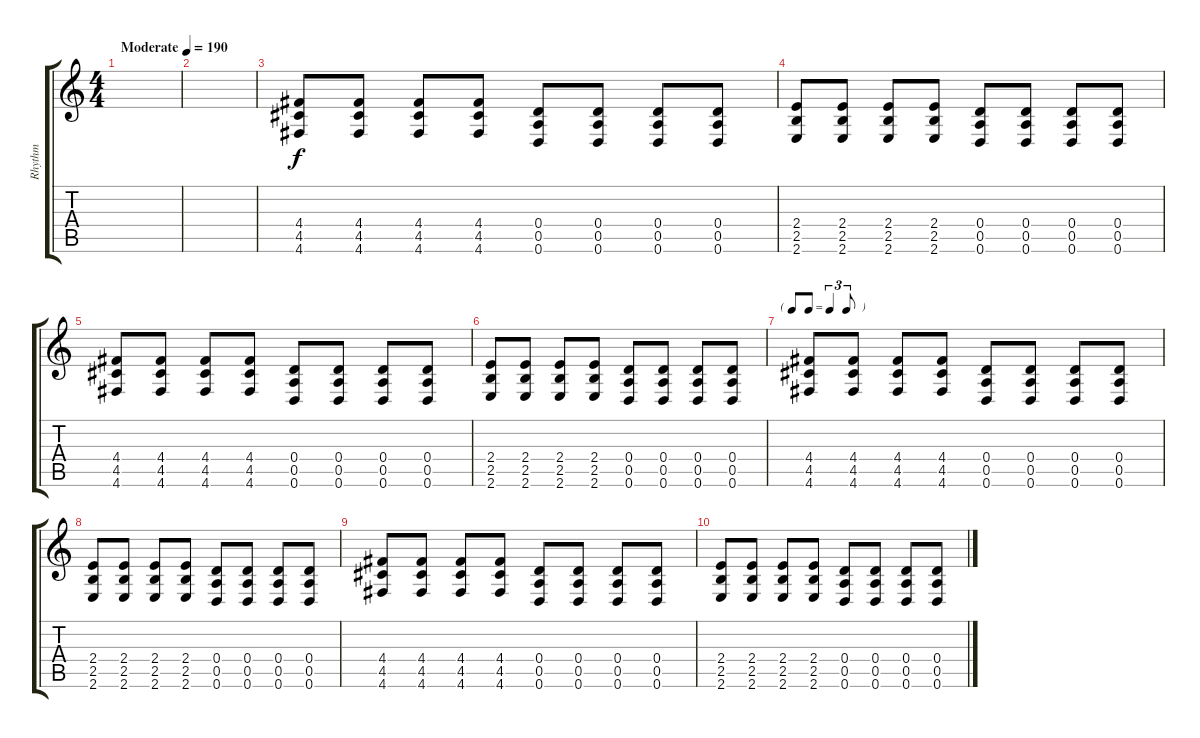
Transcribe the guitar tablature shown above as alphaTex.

\track ("Rhythm" "Rhythm") {instrument distortionguitar}
\staff {score tabs}
\tuning (E4 B3 G3 D3 A2 D2) {hide}
\ts (4 4)
\tempo (190 "Moderate")
\clef g2
\ks c
|
|
(4.4 4.5 4.6).8 (4.4 4.5 4.6).8 (4.4 4.5 4.6).8 (4.4 4.5 4.6).8 (0.4 0.5 0.6).8 (0.4 0.5 0.6).8 (0.4 0.5 0.6).8 (0.4 0.5 0.6).8 |
(2.4 2.5 2.6).8 (2.4 2.5 2.6).8 (2.4 2.5 2.6).8 (2.4 2.5 2.6).8 (0.4 0.5 0.6).8 (0.4 0.5 0.6).8 (0.4 0.5 0.6).8 (0.4 0.5 0.6).8 |
(4.4 4.5 4.6).8 (4.4 4.5 4.6).8 (4.4 4.5 4.6).8 (4.4 4.5 4.6).8 (0.4 0.5 0.6).8 (0.4 0.5 0.6).8 (0.4 0.5 0.6).8 (0.4 0.5 0.6).8 |
(2.4 2.5 2.6).8 (2.4 2.5 2.6).8 (2.4 2.5 2.6).8 (2.4 2.5 2.6).8 (0.4 0.5 0.6).8 (0.4 0.5 0.6).8 (0.4 0.5 0.6).8 (0.4 0.5 0.6).8 |
\tf triplet8th
(4.4 4.5 4.6).8 (4.4 4.5 4.6).8 (4.4 4.5 4.6).8 (4.4 4.5 4.6).8 (0.4 0.5 0.6).8 (0.4 0.5 0.6).8 (0.4 0.5 0.6).8 (0.4 0.5 0.6).8 |
(2.4 2.5 2.6).8 (2.4 2.5 2.6).8 (2.4 2.5 2.6).8 (2.4 2.5 2.6).8 (0.4 0.5 0.6).8 (0.4 0.5 0.6).8 (0.4 0.5 0.6).8 (0.4 0.5 0.6).8 |
(4.4 4.5 4.6).8 (4.4 4.5 4.6).8 (4.4 4.5 4.6).8 (4.4 4.5 4.6).8 (0.4 0.5 0.6).8 (0.4 0.5 0.6).8 (0.4 0.5 0.6).8 (0.4 0.5 0.6).8 |
(2.4 2.5 2.6).8 (2.4 2.5 2.6).8 (2.4 2.5 2.6).8 (2.4 2.5 2.6).8 (0.4 0.5 0.6).8 (0.4 0.5 0.6).8 (0.4 0.5 0.6).8 (0.4 0.5 0.6).8
